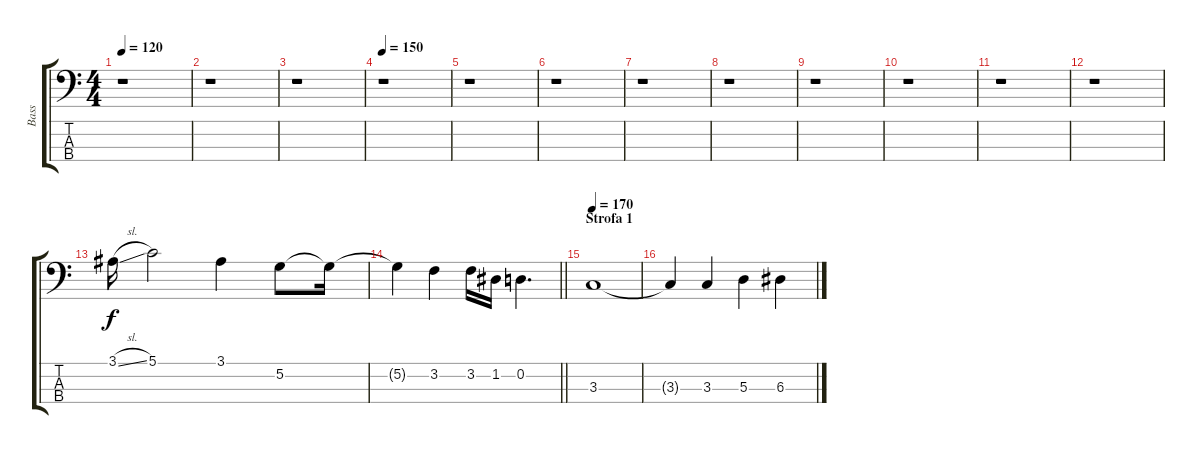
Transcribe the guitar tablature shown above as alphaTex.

\track ("Bass" "Bass") {instrument electricbassfinger}
\staff {score tabs}
\tuning (G2 D2 A1 E1) {hide}
\ts (4 4)
\tempo 120
\clef f4
\ks c
r.1{dy f} |
r.1 |
r.1 |
\tempo 150
r.1 |
r.1 |
r.1 |
r.1 |
r.1 |
r.1 |
r.1 |
r.1 |
r.1 |
3.1{sl}.16 5.1.2 3.1.4 5.2.8 5.2{t}.16 |
\barLineRight lightlight
5.2{t}.4 3.2.4 3.2.16 1.2.16 0.2.4{d} |
\section ("" "Strofa 1")
\tempo 170
3.3.1 |
3.3{t}.4 3.3.4 5.3.4 6.3.4
